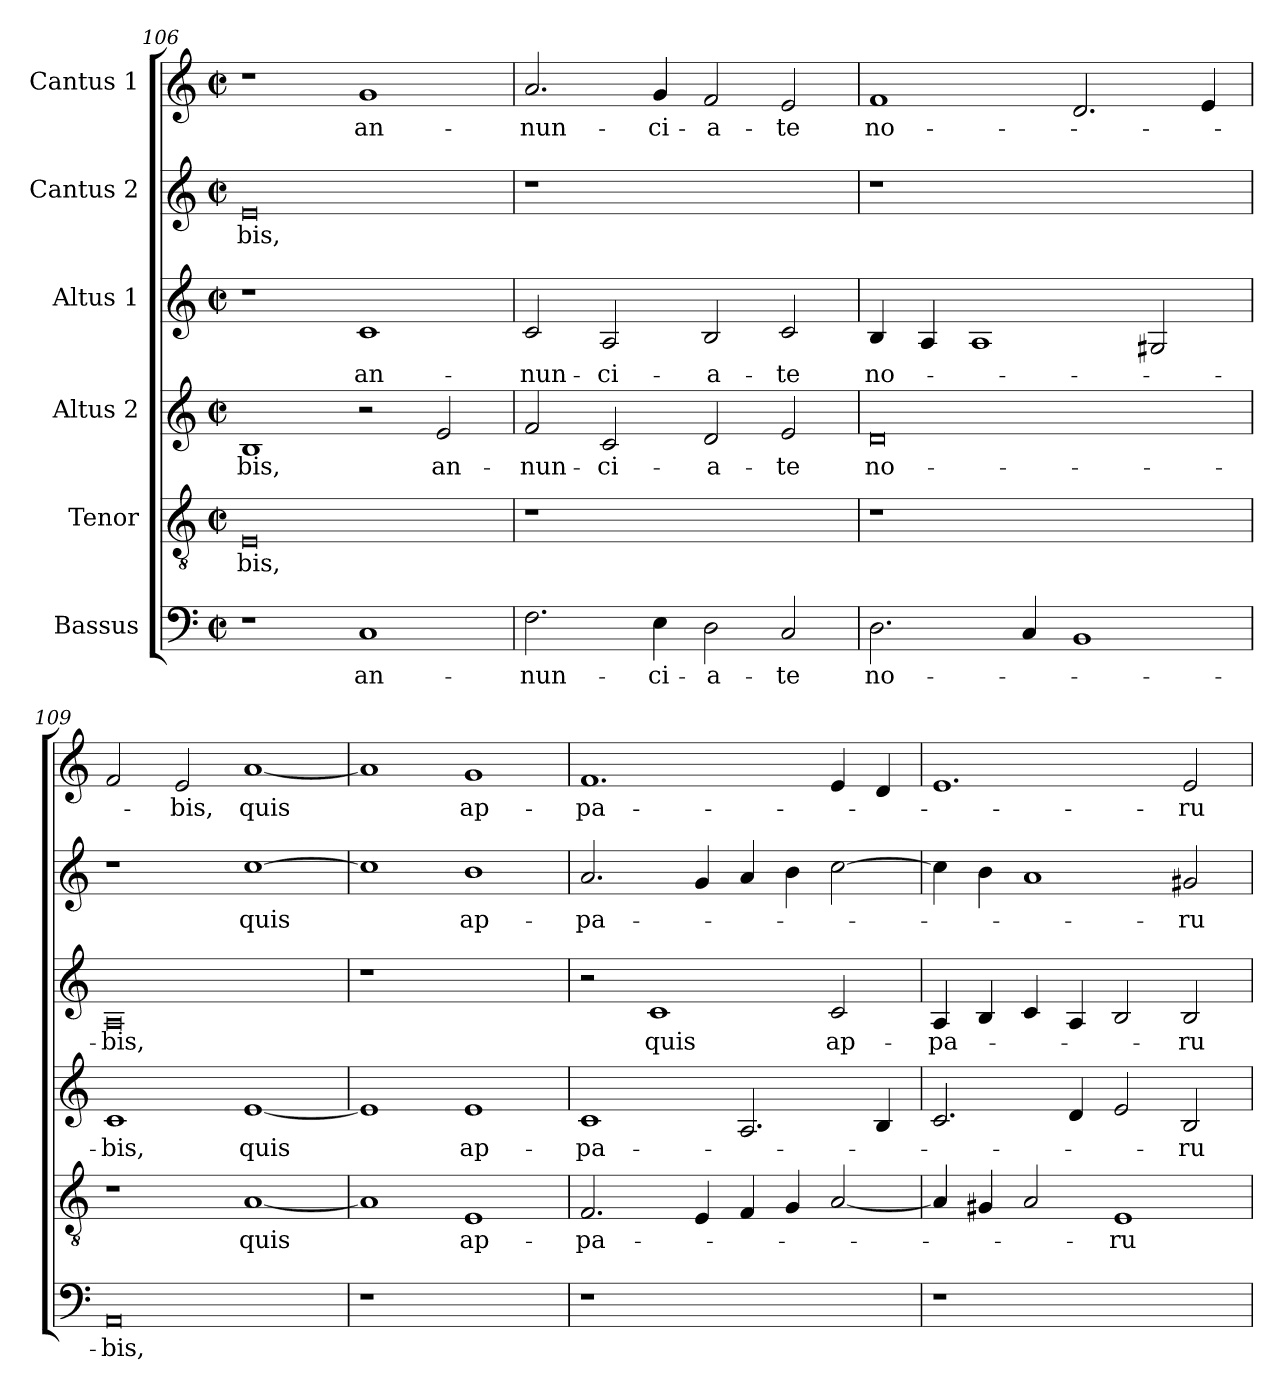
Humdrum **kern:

**kern	**text	**kern	**text	**kern	**text	**kern	**text	**kern	**text	**kern	**text
*part6	*part6	*part5	*part5	*part4	*part4	*part3	*part3	*part2	*part2	*part1	*part1
*staff6	*staff6	*staff5	*staff5	*staff4	*staff4	*staff3	*staff3	*staff2	*staff2	*staff1	*staff1
*I"Bassus	*	*I"Tenor	*	*I"Altus 2	*	*I"Altus 1	*	*I"Cantus 2	*	*I"Cantus 1	*
!!LO:PB:g=z
*clefF4	*	*clefGv2	*	*clefG2	*	*clefG2	*	*clefG2	*	*clefG2	*
*k[]	*	*k[]	*	*k[]	*	*k[]	*	*k[]	*	*k[]	*
*a:	*	*a:	*	*a:	*	*a:	*	*a:	*	*a:	*
*M2/2	*	*M2/2	*	*M2/2	*	*M2/2	*	*M2/2	*	*M2/2	*
*met(c|)	*	*met(c|)	*	*met(c|)	*	*met(c|)	*	*met(c|)	*	*met(c|)	*
=106	=106	=106	=106	=106	=106	=106	=106	=106	=106	=106	=106
1r	.	0E	-bis,	1B	-bis,	1r	.	0e	-bis,	1r	.
1C	an-	.	.	2r	.	1c	an-	.	.	1g	an-
.	.	.	.	2e/	an-	.	.	.	.	.	.
=107	=107	=107	=107	=107	=107	=107	=107	=107	=107	=107	=107
2.F\	-nun-	1r	.	2f/	-nun-	2c/	-nun-	1r	.	2.a/	-nun-
.	.	.	.	2c/	-ci-	2A/	-ci-	.	.	.	.
4E\	-ci-	.	.	.	.	.	.	.	.	4g/	-ci-
2D\	-a-	1ryy	.	2d/	-a-	2B/	-a-	1ryy	.	2f/	-a-
2C/	-te	.	.	2e/	-te	2c/	-te	.	.	2e/	-te
=108	=108	=108	=108	=108	=108	=108	=108	=108	=108	=108	=108
2.D\	no-	1r	.	0d	no-	4B/	no-	1r	.	1f	no-
.	.	.	.	.	.	4A/	.	.	.	.	.
.	.	.	.	.	.	1A	.	.	.	.	.
4C/	.	.	.	.	.	.	.	.	.	.	.
1BB	.	1ryy	.	.	.	.	.	1ryy	.	2.d/	.
.	.	.	.	.	.	2G#X/	.	.	.	.	.
.	.	.	.	.	.	.	.	.	.	4e/	.
=109	=109	=109	=109	=109	=109	=109	=109	=109	=109	=109	=109
0AA	-bis,	1r	.	1c	-bis,	0A	-bis,	1r	.	2f/	.
.	.	.	.	.	.	.	.	.	.	2e/	-bis,
.	.	[1A	quis	[1e	quis	.	.	[1cc	quis	[1a	quis
=110	=110	=110	=110	=110	=110	=110	=110	=110	=110	=110	=110
1r	.	1A]	.	1e]	.	1r	.	1cc]	.	1a]	.
1ryy	.	1E	ap-	1e	ap-	1ryy	.	1b	ap-	1g	ap-
=111	=111	=111	=111	=111	=111	=111	=111	=111	=111	=111	=111
1r	.	2.F/	-pa-	1c	-pa-	2r	.	2.a/	-pa-	1.f	-pa-
.	.	.	.	.	.	1c	quis	.	.	.	.
.	.	4E/	.	.	.	.	.	4g/	.	.	.
1ryy	.	4F/	.	2.A/	.	.	.	4a/	.	.	.
.	.	4G/	.	.	.	.	.	4b\	.	.	.
.	.	[2A/	.	.	.	2c/	ap-	[2cc\	.	4e/	.
.	.	.	.	4B/	.	.	.	.	.	4d/	.
=112	=112	=112	=112	=112	=112	=112	=112	=112	=112	=112	=112
1r	.	4A/]	.	2.c/	.	4A/	-pa-	4cc\]	.	1.e	.
.	.	4G#X/	.	.	.	4B/	.	4b\	.	.	.
.	.	2A/	.	.	.	4c/	.	1a	.	.	.
.	.	.	.	4d/	.	4A/	.	.	.	.	.
1ryy	.	1E	-ru-	2e/	.	2B/	.	.	.	.	.
.	.	.	.	2B/	-ru-	2B/	-ru-	2g#X/	-ru-	2e/	-ru-
=	=	=	=	=	=	=	=	=	=	=	=
*-	*-	*-	*-	*-	*-	*-	*-	*-	*-	*-	*-
